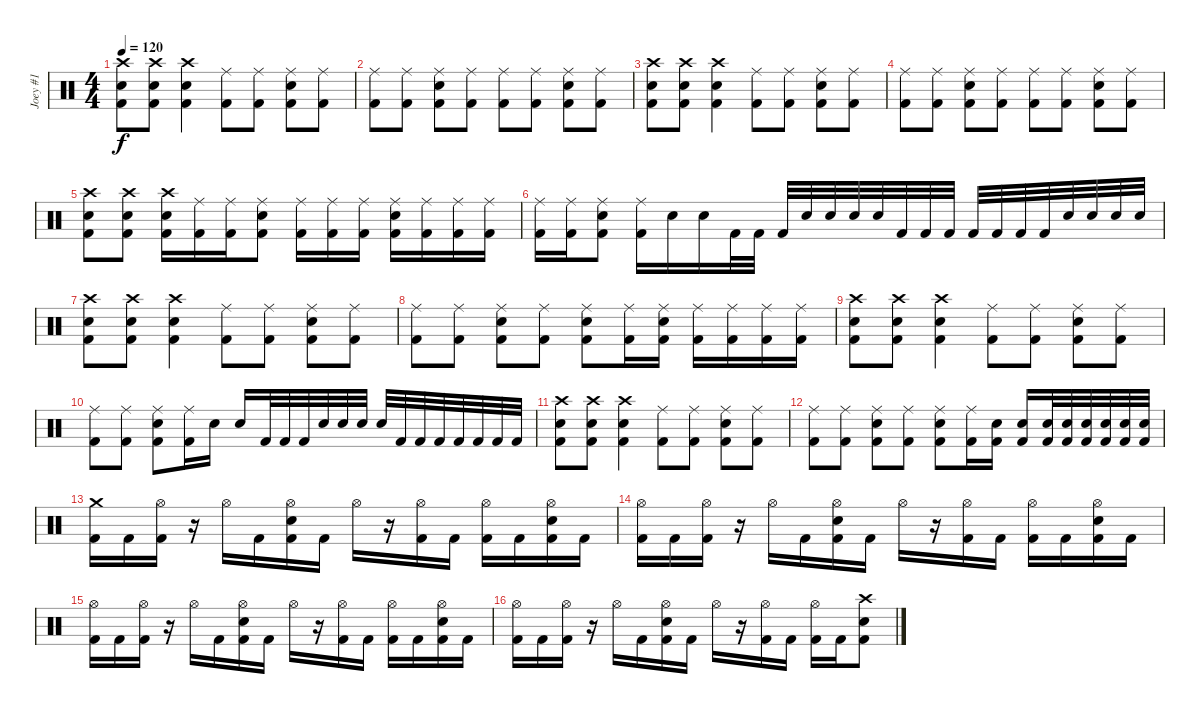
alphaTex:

\track ("Joey #1" "Joey #1") {instrument percussion}
\staff {score}
\articulation defaults
\ts (4 4)
\tempo 120
\clef neutral
\ks c
("Crash high (hit)" "Electric Snare (hit)" "Kick (hit) 2").8{dy f} ("Crash high (hit)" "Electric Snare (hit)" "Kick (hit) 2").8 ("Crash high (hit)" "Electric Snare (hit)" "Kick (hit) 2").4 ("Ride (middle)" "Kick (hit) 2").8 ("Ride (middle)" "Kick (hit) 2").8 ("Ride (middle)" "Electric Snare (hit)" "Kick (hit) 2").8 ("Ride (middle)" "Kick (hit) 2").8 |
("Ride (middle)" "Kick (hit) 2").8 ("Ride (middle)" "Kick (hit) 2").8 ("Ride (middle)" "Electric Snare (hit)" "Kick (hit) 2").8 ("Ride (middle)" "Kick (hit) 2").8 ("Ride (middle)" "Kick (hit) 2").8 ("Ride (middle)" "Kick (hit) 2").8 ("Ride (middle)" "Electric Snare (hit)" "Kick (hit) 2").8 ("Ride (middle)" "Kick (hit) 2").8 |
("Crash high (hit)" "Electric Snare (hit)" "Kick (hit) 2").8 ("Crash high (hit)" "Electric Snare (hit)" "Kick (hit) 2").8 ("Crash high (hit)" "Electric Snare (hit)" "Kick (hit) 2").4 ("Ride (middle)" "Kick (hit) 2").8 ("Ride (middle)" "Kick (hit) 2").8 ("Ride (middle)" "Electric Snare (hit)" "Kick (hit) 2").8 ("Ride (middle)" "Kick (hit) 2").8 |
("Ride (middle)" "Kick (hit) 2").8 ("Ride (middle)" "Kick (hit) 2").8 ("Ride (middle)" "Electric Snare (hit)" "Kick (hit) 2").8 ("Ride (middle)" "Kick (hit) 2").8 ("Ride (middle)" "Kick (hit) 2").8 ("Ride (middle)" "Kick (hit) 2").8 ("Ride (middle)" "Electric Snare (hit)" "Kick (hit) 2").8 ("Ride (middle)" "Kick (hit) 2").8 |
("Crash high (hit)" "Electric Snare (hit)" "Kick (hit) 2").8 ("Crash high (hit)" "Electric Snare (hit)" "Kick (hit) 2").8 ("Crash high (hit)" "Electric Snare (hit)" "Kick (hit) 2").16 ("Ride (middle)" "Kick (hit) 2").16 ("Ride (middle)" "Kick (hit) 2").16 ("Ride (middle)" "Electric Snare (hit)" "Kick (hit) 2").8 ("Ride (middle)" "Kick (hit) 2").16 ("Ride (middle)" "Kick (hit) 2").16 ("Ride (middle)" "Kick (hit) 2").16 ("Ride (middle)" "Electric Snare (hit)" "Kick (hit) 2").16 ("Ride (middle)" "Kick (hit) 2").16 ("Ride (middle)" "Kick (hit) 2").16 ("Ride (middle)" "Kick (hit) 2").16 |
("Ride (middle)" "Kick (hit) 2").16 ("Ride (middle)" "Kick (hit) 2").16 ("Ride (middle)" "Electric Snare (hit)" "Kick (hit) 2").8 ("Ride (middle)" "Kick (hit) 2").16 "Electric Snare (hit)".16 "Electric Snare (hit)".16 "Kick (hit) 2".32 "Kick (hit) 2".32 "Kick (hit) 2".32 "Electric Snare (hit)".32 "Electric Snare (hit)".32 "Electric Snare (hit)".32 "Electric Snare (hit)".32 "Kick (hit) 2".32 "Kick (hit) 2".32 "Kick (hit) 2".32 "Kick (hit) 2".32 "Kick (hit) 2".32 "Kick (hit) 2".32 "Kick (hit) 2".32 "Electric Snare (hit)".32 "Electric Snare (hit)".32 "Electric Snare (hit)".32 "Electric Snare (hit)".32 |
("Crash high (hit)" "Electric Snare (hit)" "Kick (hit) 2").8 ("Crash high (hit)" "Electric Snare (hit)" "Kick (hit) 2").8 ("Crash high (hit)" "Electric Snare (hit)" "Kick (hit) 2").4 ("Ride (middle)" "Kick (hit) 2").8 ("Ride (middle)" "Kick (hit) 2").8 ("Ride (middle)" "Electric Snare (hit)" "Kick (hit) 2").8 ("Ride (middle)" "Kick (hit) 2").8 |
("Ride (middle)" "Kick (hit) 2").8 ("Ride (middle)" "Kick (hit) 2").8 ("Ride (middle)" "Electric Snare (hit)" "Kick (hit) 2").8 ("Ride (middle)" "Kick (hit) 2").8 ("Ride (middle)" "Electric Snare (hit)" "Kick (hit) 2").8 ("Ride (middle)" "Kick (hit) 2").16 ("Ride (middle)" "Electric Snare (hit)" "Kick (hit) 2").16 ("Ride (middle)" "Kick (hit) 2").16 ("Ride (middle)" "Kick (hit) 2").16 ("Ride (middle)" "Kick (hit) 2").16 ("Ride (middle)" "Kick (hit) 2").16 |
("Crash high (hit)" "Electric Snare (hit)" "Kick (hit) 2").8 ("Crash high (hit)" "Electric Snare (hit)" "Kick (hit) 2").8 ("Crash high (hit)" "Electric Snare (hit)" "Kick (hit) 2").4 ("Ride (middle)" "Kick (hit) 2").8 ("Ride (middle)" "Kick (hit) 2").8 ("Ride (middle)" "Electric Snare (hit)" "Kick (hit) 2").8 ("Ride (middle)" "Kick (hit) 2").8 |
("Ride (middle)" "Kick (hit) 2").8 ("Ride (middle)" "Kick (hit) 2").8 ("Ride (middle)" "Electric Snare (hit)" "Kick (hit) 2").8 ("Ride (middle)" "Kick (hit) 2").16 "Electric Snare (hit)".16 "Electric Snare (hit)".16 "Kick (hit) 2".32 "Kick (hit) 2".32 "Kick (hit) 2".32 "Electric Snare (hit)".32 "Electric Snare (hit)".32 "Electric Snare (hit)".32 "Electric Snare (hit)".32 "Kick (hit) 2".32 "Kick (hit) 2".32 "Kick (hit) 2".32 "Kick (hit) 2".32 "Kick (hit) 2".32 "Kick (hit) 2".32 "Kick (hit) 2".32 |
("Crash high (hit)" "Electric Snare (hit)" "Kick (hit) 2").8 ("Crash high (hit)" "Electric Snare (hit)" "Kick (hit) 2").8 ("Crash high (hit)" "Electric Snare (hit)" "Kick (hit) 2").4 ("Ride (middle)" "Kick (hit) 2").8 ("Ride (middle)" "Kick (hit) 2").8 ("Ride (middle)" "Electric Snare (hit)" "Kick (hit) 2").8 ("Ride (middle)" "Kick (hit) 2").8 |
("Ride (middle)" "Kick (hit) 2").8 ("Ride (middle)" "Kick (hit) 2").8 ("Ride (middle)" "Electric Snare (hit)" "Kick (hit) 2").8 ("Ride (middle)" "Kick (hit) 2").8 ("Ride (middle)" "Electric Snare (hit)" "Kick (hit) 2").8 ("Ride (middle)" "Kick (hit) 2").16 ("Electric Snare (hit)" "Kick (hit) 2").16 ("Electric Snare (hit)" "Kick (hit) 2").16 ("Electric Snare (hit)" "Kick (hit) 2").32 ("Electric Snare (hit)" "Kick (hit) 2").32 ("Electric Snare (hit)" "Kick (hit) 2").32 ("Electric Snare (hit)" "Kick (hit) 2").32 ("Electric Snare (hit)" "Kick (hit) 2").32 ("Electric Snare (hit)" "Kick (hit) 2").32 |
("Crash medium (hit)" "Kick (hit) 2").16 "Kick (hit) 2".16 ("Hi-Hat (open)" "Kick (hit) 2").16 r.16 "Hi-Hat (open)".16 "Kick (hit) 2".16 ("Hi-Hat (open)" "Electric Snare (hit)" "Kick (hit) 2").16 "Kick (hit) 2".16 "Hi-Hat (open)".16 r.16 ("Hi-Hat (open)" "Kick (hit) 2").16 "Kick (hit) 2".16 ("Hi-Hat (open)" "Kick (hit) 2").16 "Kick (hit) 2".16 ("Hi-Hat (open)" "Electric Snare (hit)" "Kick (hit) 2").16 "Kick (hit) 2".16 |
("Hi-Hat (open)" "Kick (hit) 2").16 "Kick (hit) 2".16 ("Hi-Hat (open)" "Kick (hit) 2").16 r.16 "Hi-Hat (open)".16 "Kick (hit) 2".16 ("Hi-Hat (open)" "Electric Snare (hit)" "Kick (hit) 2").16 "Kick (hit) 2".16 "Hi-Hat (open)".16 r.16 ("Hi-Hat (open)" "Kick (hit) 2").16 "Kick (hit) 2".16 ("Hi-Hat (open)" "Kick (hit) 2").16 "Kick (hit) 2".16 ("Hi-Hat (open)" "Electric Snare (hit)" "Kick (hit) 2").16 "Kick (hit) 2".16 |
("Hi-Hat (open)" "Kick (hit) 2").16 "Kick (hit) 2".16 ("Hi-Hat (open)" "Kick (hit) 2").16 r.16 "Hi-Hat (open)".16 "Kick (hit) 2".16 ("Hi-Hat (open)" "Electric Snare (hit)" "Kick (hit) 2").16 "Kick (hit) 2".16 "Hi-Hat (open)".16 r.16 ("Hi-Hat (open)" "Kick (hit) 2").16 "Kick (hit) 2".16 ("Hi-Hat (open)" "Kick (hit) 2").16 "Kick (hit) 2".16 ("Hi-Hat (open)" "Electric Snare (hit)" "Kick (hit) 2").16 "Kick (hit) 2".16 |
("Hi-Hat (open)" "Kick (hit) 2").16 "Kick (hit) 2".16 ("Hi-Hat (open)" "Kick (hit) 2").16 r.16 "Hi-Hat (open)".16 "Kick (hit) 2".16 ("Hi-Hat (open)" "Electric Snare (hit)" "Kick (hit) 2").16 "Kick (hit) 2".16 "Hi-Hat (open)".16 r.16 ("Hi-Hat (open)" "Kick (hit) 2").16 "Kick (hit) 2".16 ("Hi-Hat (open)" "Kick (hit) 2").16 "Kick (hit) 2".16 ("Crash high (hit)" "Electric Snare (hit)" "Kick (hit) 2").8
